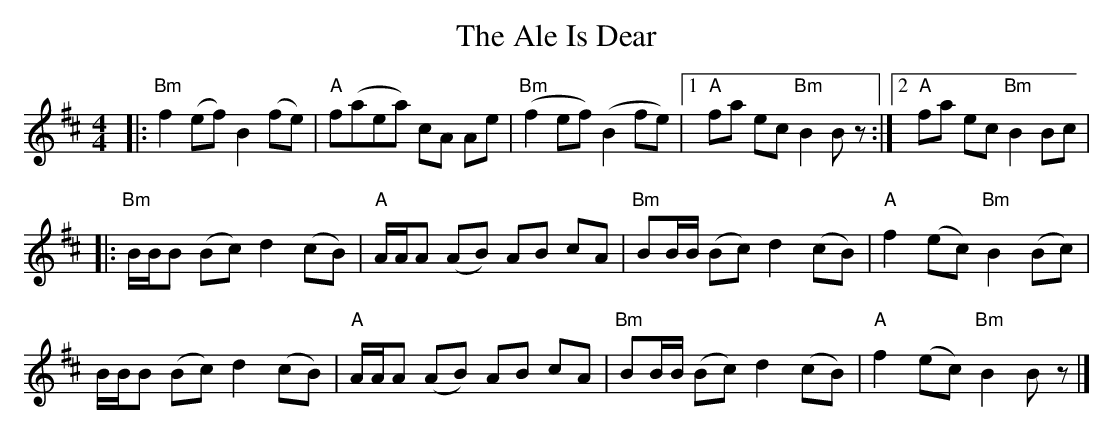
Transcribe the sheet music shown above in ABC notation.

X:1
T:Ale Is Dear, The
M: 4/4
L: 1/8
K: Bmin
|:"Bm"f2(ef) B2(fe) |"A" f(aea) cA Ae |"Bm"(f2 ef) (B2 fe) |1 "A" fa ec "Bm"B2 Bz :|2 "A" fa ec "Bm"B2 Bc |
|:"Bm"B/B/B (Bc) d2 (cB) | "A"A/A/A (AB) AB cA |"Bm"BB/B/ (Bc) d2 (cB) | "A"f2 (ec) "Bm"B2 (Bc) |
B/B/B (Bc) d2 (cB) | "A"A/A/A (AB) AB cA |"Bm"BB/B/ (Bc) d2 (cB) | "A"f2 (ec) "Bm"B2 Bz |]
